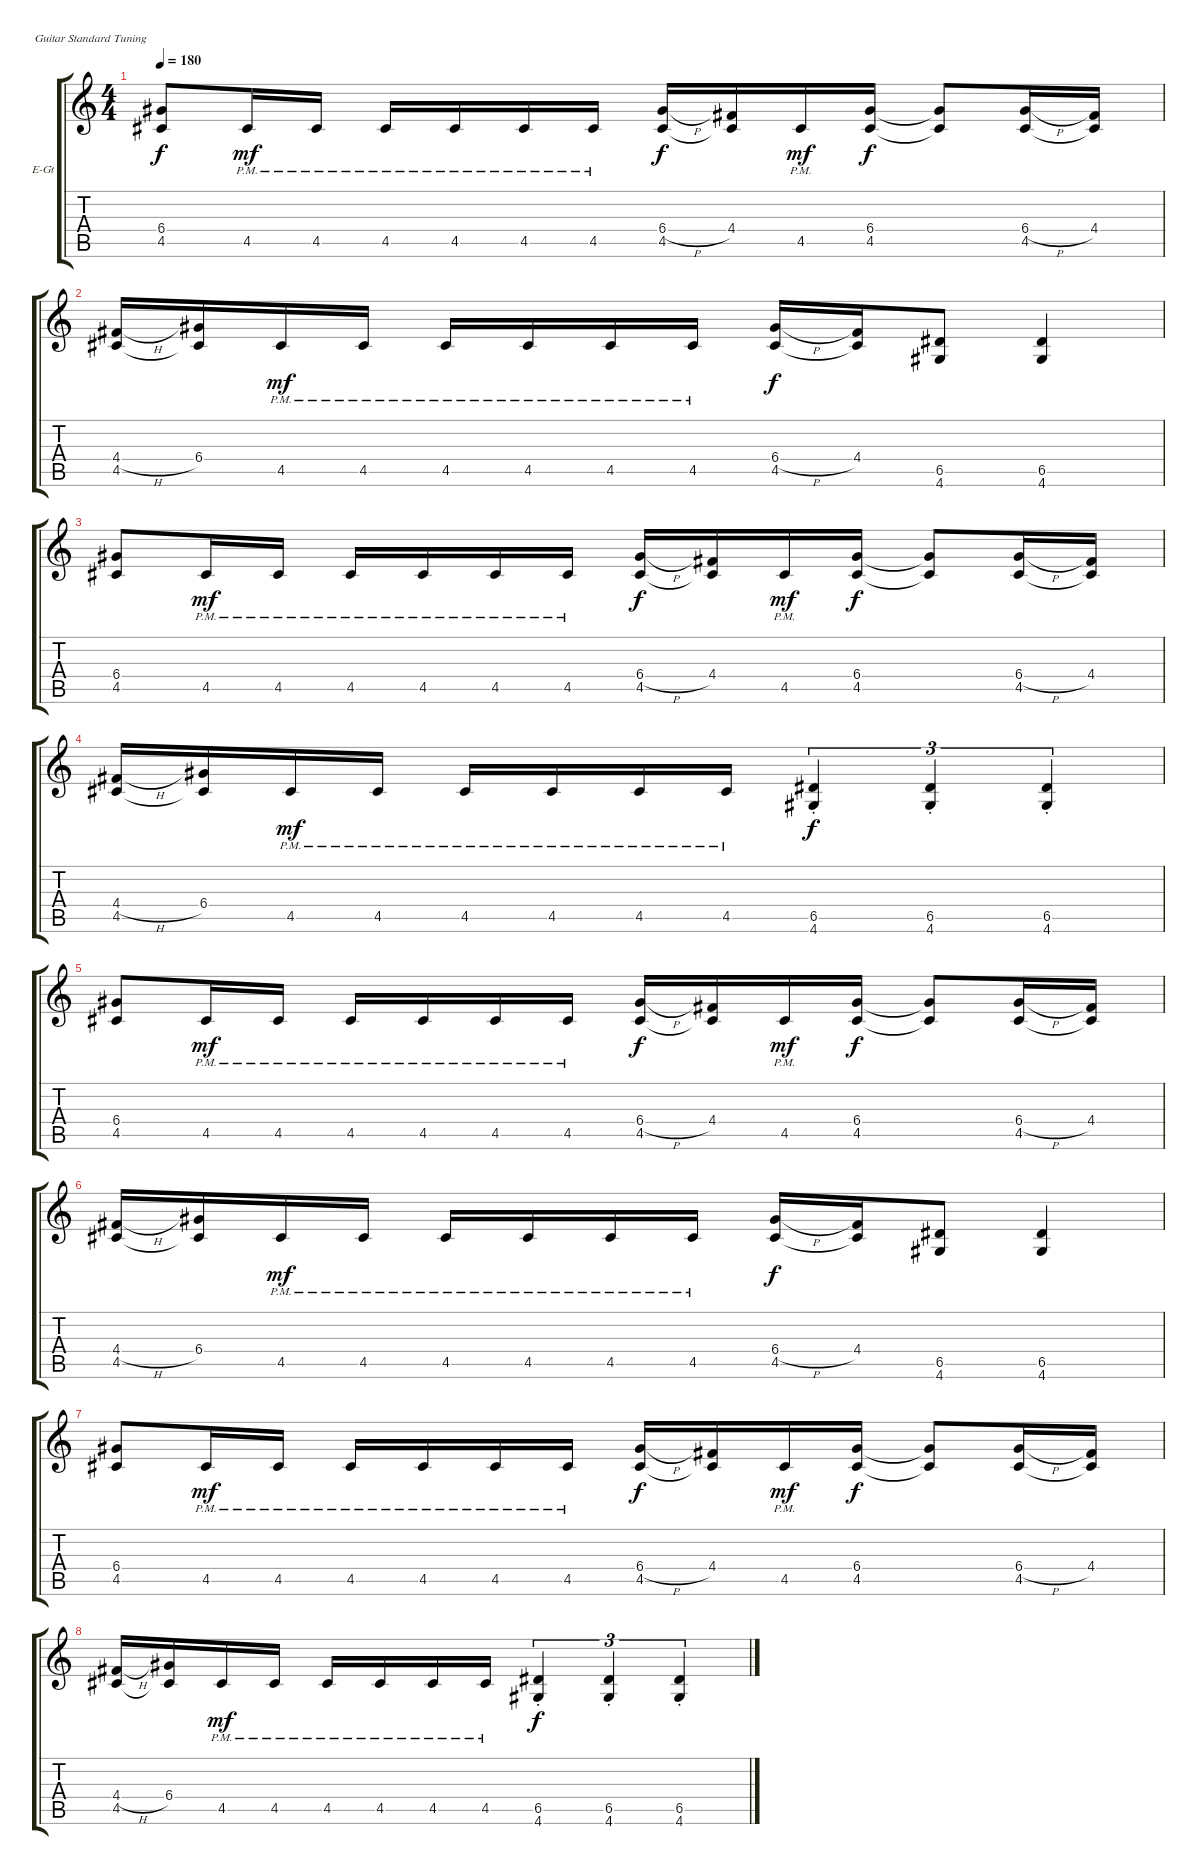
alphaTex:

\bracketExtendMode groupsimilarinstruments
\firstSystemTrackNameOrientation horizontal
\otherSystemsTrackNameOrientation horizontal
\track ("Gtr. I Rhytm" "E-Gt") {instrument overdrivenguitar}
\staff {score tabs}
\tuning (E4 B3 G3 D3 A2 E2)
\ts (4 4)
\tempo 180
\clef g2
\ks c
(6.4 4.5).8{dy f} 4.5{pm}.16{dy mf} 4.5{pm}.16 4.5{pm}.16 4.5{pm}.16 4.5{pm}.16 4.5{pm}.16 (6.4{h} 4.5).16{dy f} (4.4 4.5{t}).16 4.5{pm}.16{dy mf} (6.4 4.5).16{dy f} (6.4{t} 4.5{t}).8 (6.4{h} 4.5).16 (4.4 4.5{t}).16 |
(4.4{h} 4.5).16 (6.4 4.5{t}).16 4.5{pm}.16{dy mf} 4.5{pm}.16 4.5{pm}.16 4.5{pm}.16 4.5{pm}.16 4.5{pm}.16 (6.4{h} 4.5).16{dy f} (4.4 4.5{t}).16 (6.5 4.6).8 (6.5 4.6).4 |
(6.4 4.5).8 4.5{pm}.16{dy mf} 4.5{pm}.16 4.5{pm}.16 4.5{pm}.16 4.5{pm}.16 4.5{pm}.16 (6.4{h} 4.5).16{dy f} (4.4 4.5{t}).16 4.5{pm}.16{dy mf} (6.4 4.5).16{dy f} (6.4{t} 4.5{t}).8 (6.4{h} 4.5).16 (4.4 4.5{t}).16 |
(4.4{h} 4.5).16 (6.4 4.5{t}).16 4.5{pm}.16{dy mf} 4.5{pm}.16 4.5{pm}.16 4.5{pm}.16 4.5{pm}.16 4.5{pm}.16 (6.5{st} 4.6{st}).4{tu (3 2) dy f} (6.5{st} 4.6{st}).4{tu (3 2)} (6.5{st} 4.6{st}).4{tu (3 2)} |
(6.4 4.5).8 4.5{pm}.16{dy mf} 4.5{pm}.16 4.5{pm}.16 4.5{pm}.16 4.5{pm}.16 4.5{pm}.16 (6.4{h} 4.5).16{dy f} (4.4 4.5{t}).16 4.5{pm}.16{dy mf} (6.4 4.5).16{dy f} (6.4{t} 4.5{t}).8 (6.4{h} 4.5).16 (4.4 4.5{t}).16 |
(4.4{h} 4.5).16 (6.4 4.5{t}).16 4.5{pm}.16{dy mf} 4.5{pm}.16 4.5{pm}.16 4.5{pm}.16 4.5{pm}.16 4.5{pm}.16 (6.4{h} 4.5).16{dy f} (4.4 4.5{t}).16 (6.5 4.6).8 (6.5 4.6).4 |
(6.4 4.5).8 4.5{pm}.16{dy mf} 4.5{pm}.16 4.5{pm}.16 4.5{pm}.16 4.5{pm}.16 4.5{pm}.16 (6.4{h} 4.5).16{dy f} (4.4 4.5{t}).16 4.5{pm}.16{dy mf} (6.4 4.5).16{dy f} (6.4{t} 4.5{t}).8 (6.4{h} 4.5).16 (4.4 4.5{t}).16 |
(4.4{h} 4.5).16 (6.4 4.5{t}).16 4.5{pm}.16{dy mf} 4.5{pm}.16 4.5{pm}.16 4.5{pm}.16 4.5{pm}.16 4.5{pm}.16 (6.5{st} 4.6{st}).4{tu (3 2) dy f} (6.5{st} 4.6{st}).4{tu (3 2)} (6.5{st} 4.6{st}).4{tu (3 2)}
